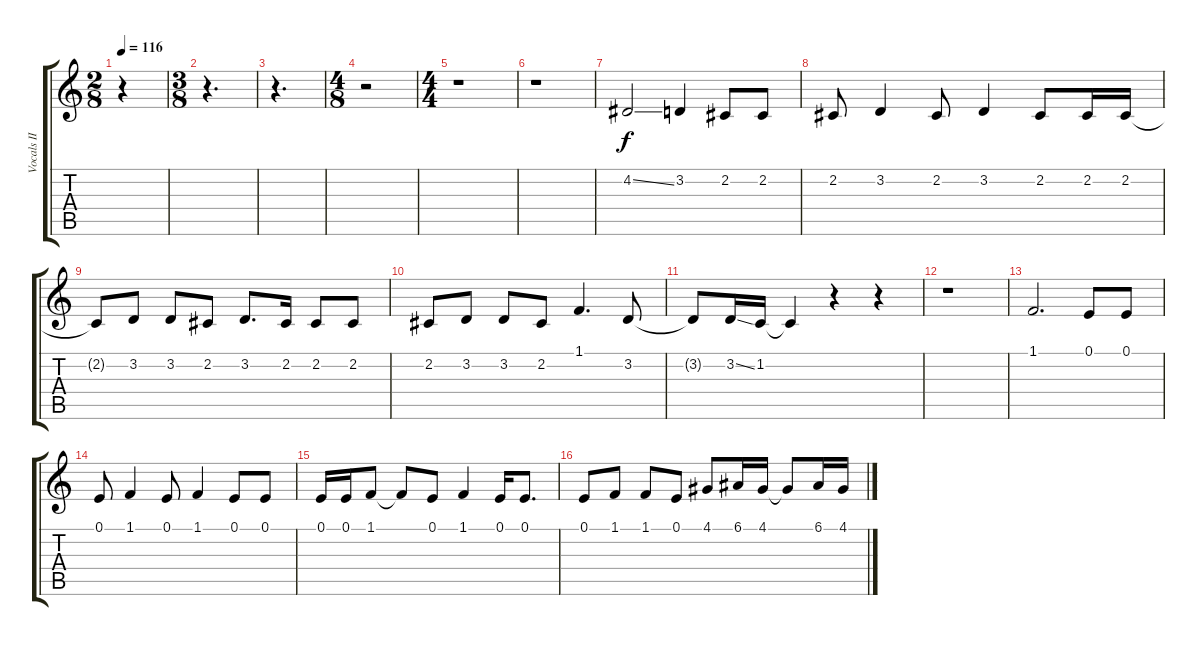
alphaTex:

\track ("Vocals II" "Vocals II") {instrument voiceoohs}
\staff {score tabs}
\tuning (E4 B3 G3 D3 A2 E2) {hide}
\ts (2 8)
\tempo 116
\clef g2
\ks c
r.4{dy f} |
\ts (3 8)
r.4{d} |
r.4{d} |
\ts (4 8)
r.2 |
\ts (4 4)
r.1 |
r.1 |
4.2{ss}.2 3.2.4 2.2.8 2.2.8 |
2.2.8 3.2.4 2.2.8 3.2.4 2.2.8 2.2.16 2.2.16 |
2.2{t}.8 3.2.8 3.2.8 2.2.8 3.2.8{d} 2.2.16 2.2.8 2.2.8 |
2.2.8 3.2.8 3.2.8 2.2.8 1.1.4{d} 3.2.8 |
3.2{t}.8 3.2{ss}.16 1.2.16 1.2{t}.4 r.4 r.4 |
r.1 |
1.1.2{d} 0.1.8 0.1.8 |
0.1.8 1.1.4 0.1.8 1.1.4 0.1.8 0.1.8 |
0.1.16 0.1.16 1.1.8 1.1{t}.8 0.1.8 1.1.4 0.1.16 0.1.8{d} |
0.1.8 1.1.8 1.1.8 0.1.8 4.1.8 6.1.16 4.1.16 4.1{t}.8 6.1.16 4.1.16
